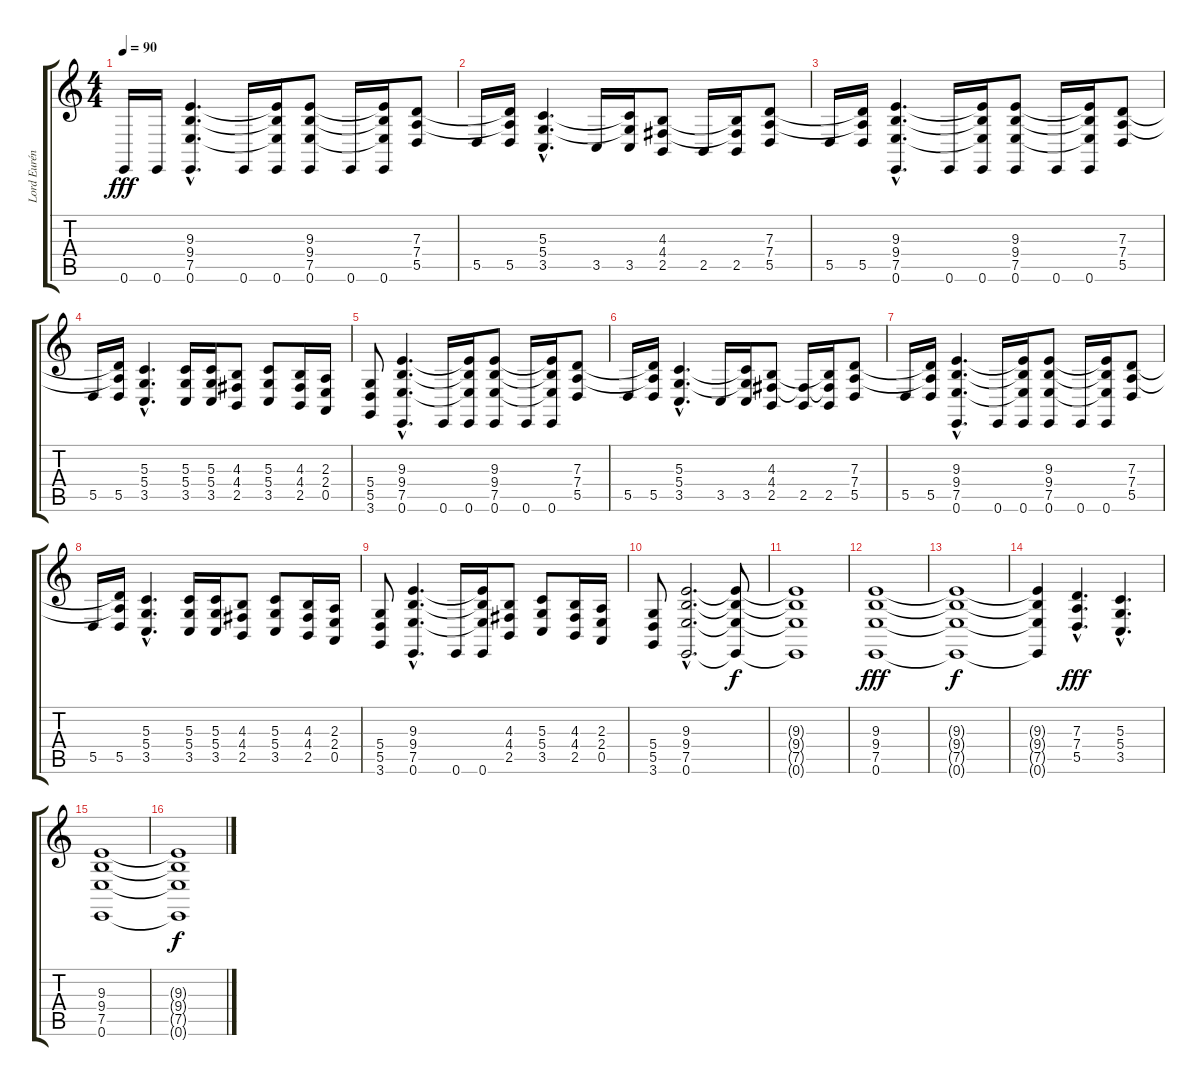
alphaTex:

\track ("Lord Eurén" "Lord Eurén") {instrument stringensemble1}
\staff {score tabs}
\tuning (E4 B3 G3 D3 A2 E2) {hide}
\ts (4 4)
\tempo 90
\clef g2
\ks c
0.6.16{dy fff instrument stringensemble1} 0.6.16 (9.3{hac} 9.4{hac} 7.5{hac} 0.6{hac}).4{d} 0.6.16 (9.3{t} 9.4{t} 7.5{t} 0.6).16 (9.3 9.4 7.5 0.6).8 0.6.16 (9.3{t} 9.4{t} 7.5{t} 0.6).16 (7.3 7.4 5.5).8 |
5.5.16 (7.3{t} 7.4{t} 5.5).16 (5.3{hac} 5.4{hac} 3.5{hac}).4{d} 3.5.16 (5.3{t} 5.4{t} 3.5).16 (4.3 4.4 2.5).8 2.5.16 (4.3{t} 4.4{t} 2.5).16 (7.3 7.4 5.5).8 |
5.5.16 (7.3{t} 7.4{t} 5.5).16 (9.3{hac} 9.4{hac} 7.5{hac} 0.6{hac}).4{d} 0.6.16 (9.3{t} 9.4{t} 7.5{t} 0.6).16 (9.3 9.4 7.5 0.6).8 0.6.16 (9.3{t} 9.4{t} 7.5{t} 0.6).16 (7.3 7.4 5.5).8 |
5.5.16 (7.3{t} 7.4{t} 5.5).16 (5.3{hac} 5.4{hac} 3.5{hac}).4{d} (5.3 5.4 3.5).16 (5.3 5.4 3.5).16 (4.3 4.4 2.5).8 (5.3 5.4 3.5).8 (4.3 4.4 2.5).16 (2.3 2.4 0.5).16 |
(5.4 5.5 3.6).8 (9.3{hac} 9.4{hac} 7.5{hac} 0.6{hac}).4{d} 0.6.16 (9.3{t} 9.4{t} 7.5{t} 0.6).16 (9.3 9.4 7.5 0.6).8 0.6.16 (9.3{t} 9.4{t} 7.5{t} 0.6).16 (7.3 7.4 5.5).8 |
5.5.16 (7.3{t} 7.4{t} 5.5).16 (5.3{hac} 5.4{hac} 3.5{hac}).4{d} 3.5.16 (5.3{t} 5.4{t} 3.5).16 (4.3 4.4 2.5).8 (4.4{t} 2.5).16 (4.3{t} 4.4{t} 2.5).16 (7.3 7.4 5.5).8 |
5.5.16 (7.3{t} 7.4{t} 5.5).16 (9.3{hac} 9.4{hac} 7.5{hac} 0.6{hac}).4{d} 0.6.16 (9.3{t} 9.4{t} 7.5{t} 0.6).16 (9.3 9.4 7.5 0.6).8 0.6.16 (9.3{t} 9.4{t} 7.5{t} 0.6).16 (7.3 7.4 5.5).8 |
5.5.16 (7.3{t} 7.4{t} 5.5).16 (5.3{hac} 5.4{hac} 3.5{hac}).4{d} (5.3 5.4 3.5).16 (5.3 5.4 3.5).16 (4.3 4.4 2.5).8 (5.3 5.4 3.5).8 (4.3 4.4 2.5).16 (2.3 2.4 0.5).16 |
(5.4 5.5 3.6).8 (9.3{hac} 9.4{hac} 7.5{hac} 0.6{hac}).4{d} 0.6.16 (9.3{t} 9.4{t} 7.5{t} 0.6).16 (4.3 4.4 2.5).8 (5.3 5.4 3.5).8 (4.3 4.4 2.5).16 (2.3 2.4 0.5).16 |
(5.4 5.5 3.6).8 (9.3{hac} 9.4{hac} 7.5{hac} 0.6{hac}).2{d} (9.3{t} 9.4{t} 7.5{t} 0.6{t}).8{dy f} |
(9.3{t} 9.4{t} 7.5{t} 0.6{t}).1 |
(9.3 9.4 7.5 0.6).1{dy fff} |
(9.3{t} 9.4{t} 7.5{t} 0.6{t}).1{dy f} |
(9.3{t} 9.4{t} 7.5{t} 0.6{t}).4 (7.3{hac} 7.4{hac} 5.5{hac}).4{d dy fff} (5.3{hac} 5.4{hac} 3.5{hac}).4{d} |
(9.3 9.4 7.5 0.6).1 |
(9.3{t} 9.4{t} 7.5{t} 0.6{t}).1{dy f}
